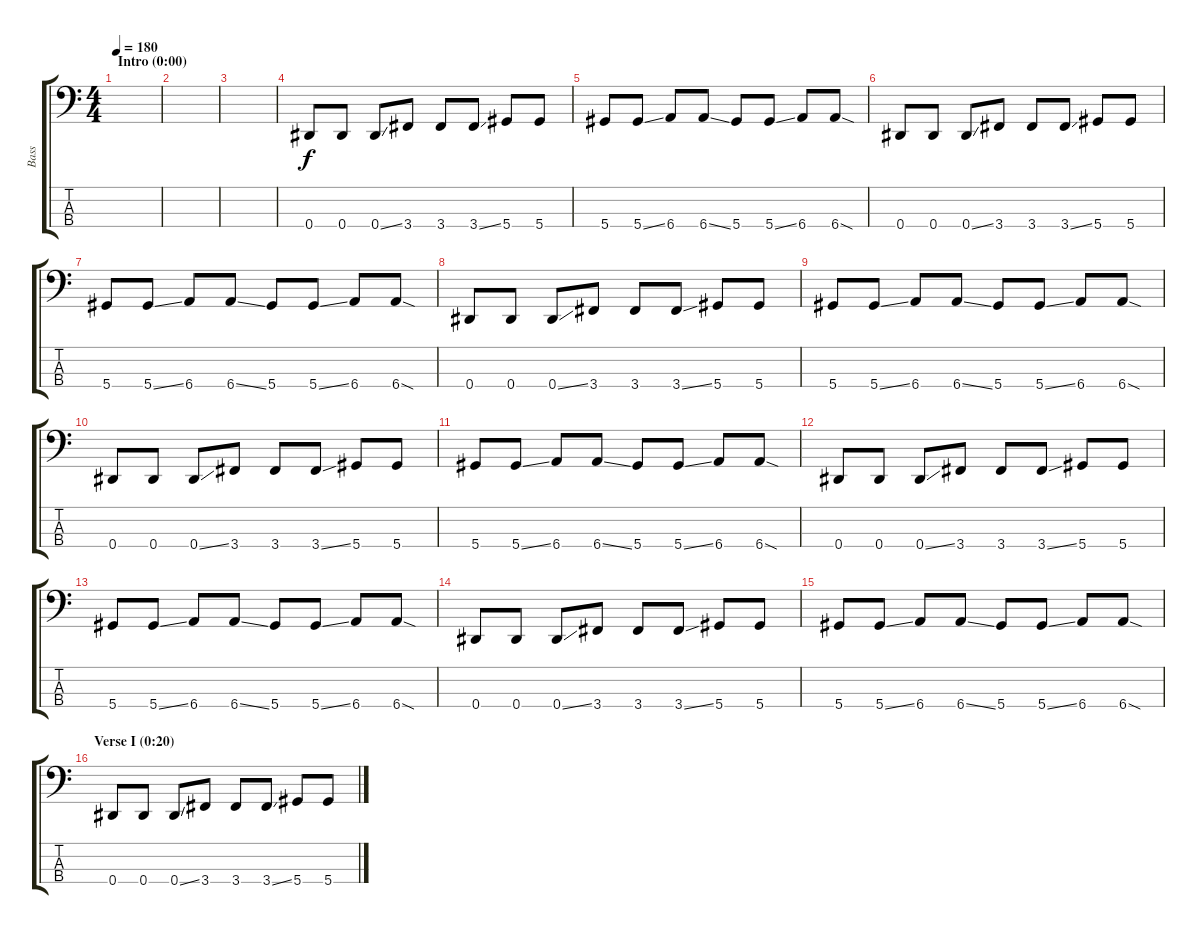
\track ("Bass" "Bass") {instrument slapbass2}
\staff {score tabs}
\tuning (Gb2 Db2 Ab1 Eb1) {hide}
\ts (4 4)
\section ("" "Intro (0:00)")
\tempo 180
\clef f4
\ks c
|
|
|
0.4.8{instrument electricbasspick} 0.4.8 0.4{ss}.8 3.4.8 3.4.8 3.4{ss}.8 5.4.8 5.4.8 |
5.4.8 5.4{ss}.8 6.4.8 6.4{ss}.8 5.4.8 5.4{ss}.8 6.4.8 6.4{sod}.8 |
0.4.8 0.4.8 0.4{ss}.8 3.4.8 3.4.8 3.4{ss}.8 5.4.8 5.4.8 |
5.4.8 5.4{ss}.8 6.4.8 6.4{ss}.8 5.4.8 5.4{ss}.8 6.4.8 6.4{sod}.8 |
0.4.8 0.4.8 0.4{ss}.8 3.4.8 3.4.8 3.4{ss}.8 5.4.8 5.4.8 |
5.4.8 5.4{ss}.8 6.4.8 6.4{ss}.8 5.4.8 5.4{ss}.8 6.4.8 6.4{sod}.8 |
0.4.8 0.4.8 0.4{ss}.8 3.4.8 3.4.8 3.4{ss}.8 5.4.8 5.4.8 |
5.4.8 5.4{ss}.8 6.4.8 6.4{ss}.8 5.4.8 5.4{ss}.8 6.4.8 6.4{sod}.8 |
0.4.8 0.4.8 0.4{ss}.8 3.4.8 3.4.8 3.4{ss}.8 5.4.8 5.4.8 |
5.4.8 5.4{ss}.8 6.4.8 6.4{ss}.8 5.4.8 5.4{ss}.8 6.4.8 6.4{sod}.8 |
0.4.8 0.4.8 0.4{ss}.8 3.4.8 3.4.8 3.4{ss}.8 5.4.8 5.4.8 |
5.4.8 5.4{ss}.8 6.4.8 6.4{ss}.8 5.4.8 5.4{ss}.8 6.4.8 6.4{sod}.8 |
\section ("" "Verse I (0:20)")
0.4.8{instrument electricbasspick} 0.4.8 0.4{ss}.8 3.4.8 3.4.8 3.4{ss}.8 5.4.8 5.4.8
